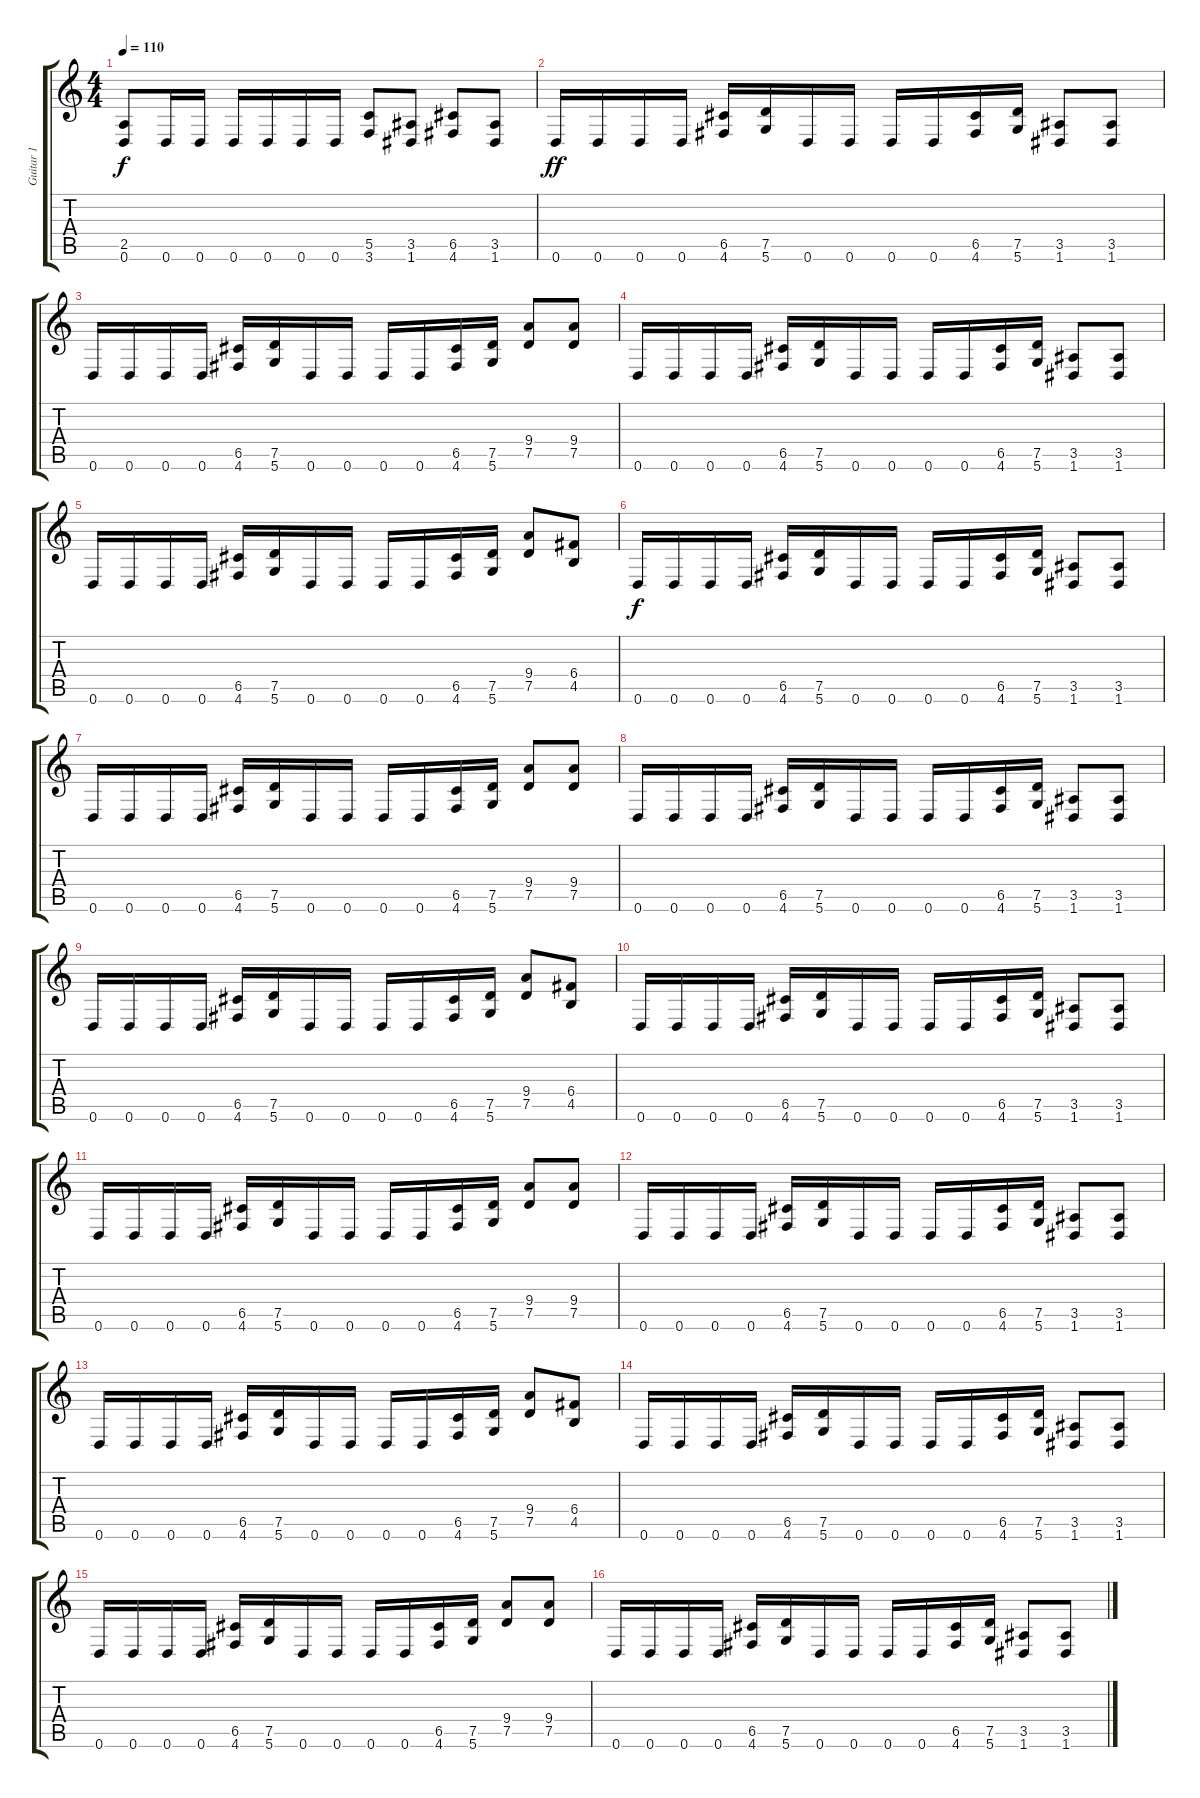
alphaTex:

\track ("Guitar 1" "Guitar 1") {instrument distortionguitar}
\staff {score tabs}
\tuning (D4 A3 F3 C3 G2 D2) {hide}
\ts (4 4)
\tempo 110
\clef g2
\ks c
(2.5 0.6).8{dy f} 0.6.16 0.6.16 0.6.16 0.6.16 0.6.16 0.6.16 (5.5 3.6).8 (3.5 1.6).8 (6.5 4.6).8 (3.5 1.6).8 |
0.6.16{dy ff} 0.6.16 0.6.16 0.6.16 (6.5 4.6).16 (7.5 5.6).16 0.6.16 0.6.16 0.6.16 0.6.16 (6.5 4.6).16 (7.5 5.6).16 (3.5 1.6).8 (3.5 1.6).8 |
0.6.16 0.6.16 0.6.16 0.6.16 (6.5 4.6).16 (7.5 5.6).16 0.6.16 0.6.16 0.6.16 0.6.16 (6.5 4.6).16 (7.5 5.6).16 (9.4 7.5).8 (9.4 7.5).8 |
0.6.16 0.6.16 0.6.16 0.6.16 (6.5 4.6).16 (7.5 5.6).16 0.6.16 0.6.16 0.6.16 0.6.16 (6.5 4.6).16 (7.5 5.6).16 (3.5 1.6).8 (3.5 1.6).8 |
0.6.16 0.6.16 0.6.16 0.6.16 (6.5 4.6).16 (7.5 5.6).16 0.6.16 0.6.16 0.6.16 0.6.16 (6.5 4.6).16 (7.5 5.6).16 (9.4 7.5).8 (6.4 4.5).8 |
0.6.16{dy f} 0.6.16 0.6.16 0.6.16 (6.5 4.6).16 (7.5 5.6).16 0.6.16 0.6.16 0.6.16 0.6.16 (6.5 4.6).16 (7.5 5.6).16 (3.5 1.6).8 (3.5 1.6).8 |
0.6.16 0.6.16 0.6.16 0.6.16 (6.5 4.6).16 (7.5 5.6).16 0.6.16 0.6.16 0.6.16 0.6.16 (6.5 4.6).16 (7.5 5.6).16 (9.4 7.5).8 (9.4 7.5).8 |
0.6.16 0.6.16 0.6.16 0.6.16 (6.5 4.6).16 (7.5 5.6).16 0.6.16 0.6.16 0.6.16 0.6.16 (6.5 4.6).16 (7.5 5.6).16 (3.5 1.6).8 (3.5 1.6).8 |
0.6.16 0.6.16 0.6.16 0.6.16 (6.5 4.6).16 (7.5 5.6).16 0.6.16 0.6.16 0.6.16 0.6.16 (6.5 4.6).16 (7.5 5.6).16 (9.4 7.5).8 (6.4 4.5).8 |
0.6.16 0.6.16 0.6.16 0.6.16 (6.5 4.6).16 (7.5 5.6).16 0.6.16 0.6.16 0.6.16 0.6.16 (6.5 4.6).16 (7.5 5.6).16 (3.5 1.6).8 (3.5 1.6).8 |
0.6.16 0.6.16 0.6.16 0.6.16 (6.5 4.6).16 (7.5 5.6).16 0.6.16 0.6.16 0.6.16 0.6.16 (6.5 4.6).16 (7.5 5.6).16 (9.4 7.5).8 (9.4 7.5).8 |
0.6.16 0.6.16 0.6.16 0.6.16 (6.5 4.6).16 (7.5 5.6).16 0.6.16 0.6.16 0.6.16 0.6.16 (6.5 4.6).16 (7.5 5.6).16 (3.5 1.6).8 (3.5 1.6).8 |
0.6.16 0.6.16 0.6.16 0.6.16 (6.5 4.6).16 (7.5 5.6).16 0.6.16 0.6.16 0.6.16 0.6.16 (6.5 4.6).16 (7.5 5.6).16 (9.4 7.5).8 (6.4 4.5).8 |
0.6.16 0.6.16 0.6.16 0.6.16 (6.5 4.6).16 (7.5 5.6).16 0.6.16 0.6.16 0.6.16 0.6.16 (6.5 4.6).16 (7.5 5.6).16 (3.5 1.6).8 (3.5 1.6).8 |
0.6.16 0.6.16 0.6.16 0.6.16 (6.5 4.6).16 (7.5 5.6).16 0.6.16 0.6.16 0.6.16 0.6.16 (6.5 4.6).16 (7.5 5.6).16 (9.4 7.5).8 (9.4 7.5).8 |
0.6.16 0.6.16 0.6.16 0.6.16 (6.5 4.6).16 (7.5 5.6).16 0.6.16 0.6.16 0.6.16 0.6.16 (6.5 4.6).16 (7.5 5.6).16 (3.5 1.6).8 (3.5 1.6).8
